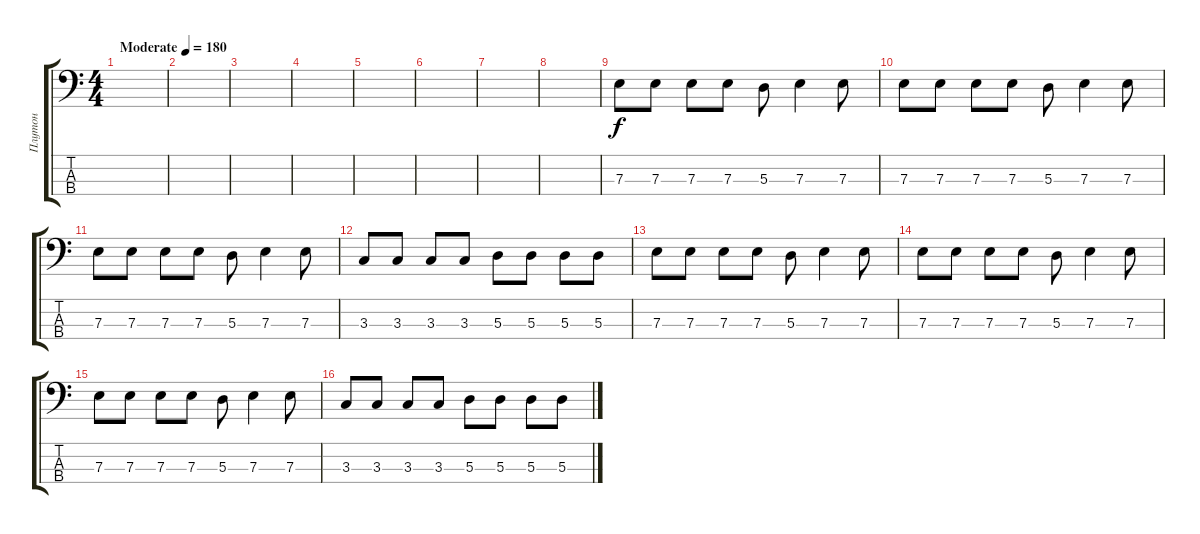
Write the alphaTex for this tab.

\track ("Плутон" "Плутон") {instrument electricbassfinger}
\staff {score tabs}
\tuning (G2 D2 A1 E1) {hide}
\ts (4 4)
\tempo (180 "Moderate")
\clef f4
\ks c
|
|
|
|
|
|
|
|
7.3.8 7.3.8 7.3.8 7.3.8 5.3.8 7.3.4 7.3.8 |
7.3.8 7.3.8 7.3.8 7.3.8 5.3.8 7.3.4 7.3.8 |
7.3.8 7.3.8 7.3.8 7.3.8 5.3.8 7.3.4 7.3.8 |
3.3.8 3.3.8 3.3.8 3.3.8 5.3.8 5.3.8 5.3.8 5.3.8 |
7.3.8 7.3.8 7.3.8 7.3.8 5.3.8 7.3.4 7.3.8 |
7.3.8 7.3.8 7.3.8 7.3.8 5.3.8 7.3.4 7.3.8 |
7.3.8 7.3.8 7.3.8 7.3.8 5.3.8 7.3.4 7.3.8 |
3.3.8 3.3.8 3.3.8 3.3.8 5.3.8 5.3.8 5.3.8 5.3.8
